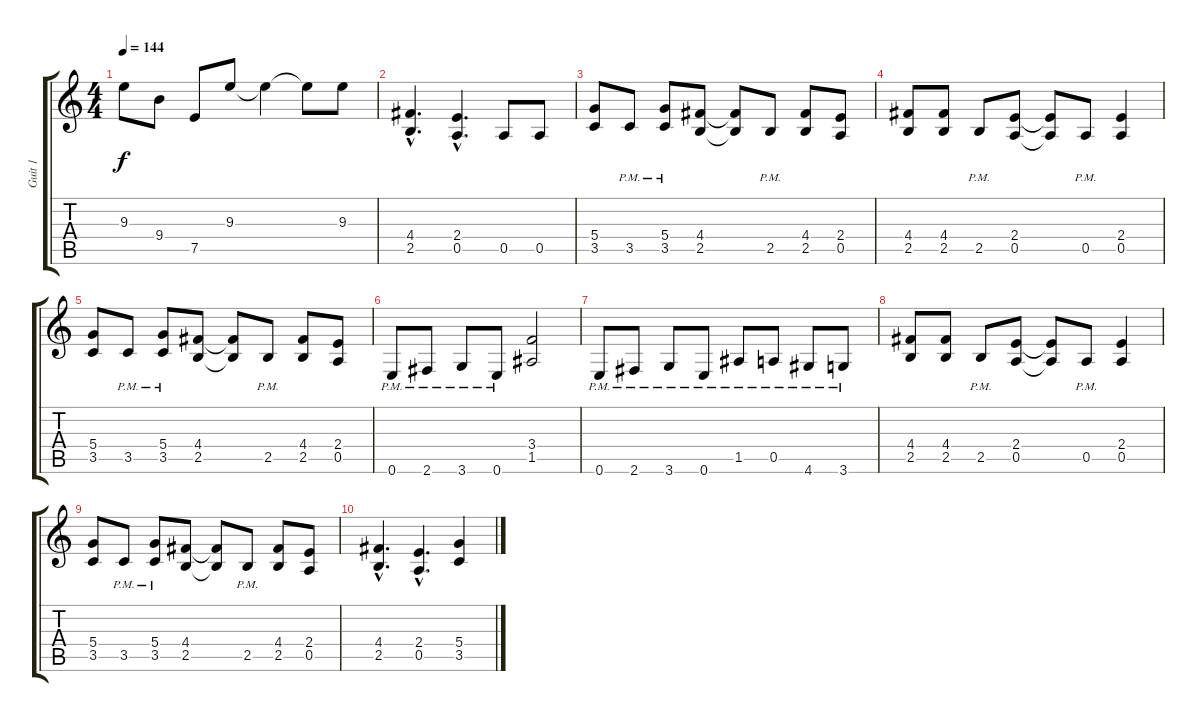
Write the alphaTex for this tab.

\track ("Guit 1" "Guit 1") {instrument overdrivenguitar}
\staff {score tabs}
\tuning (E4 B3 G3 D3 A2 E2) {hide}
\ts (4 4)
\tempo 144
\clef g2
\ks c
9.3.8{dy f} 9.4.8 7.5.8 9.3.8 9.3{t}.4 9.3{t}.8 9.3.8 |
(4.4{hac} 2.5{hac}).4{d instrument overdrivenguitar} (2.4{hac} 0.5{hac}).4{d} 0.5.8 0.5.8 |
(5.4 3.5).8 3.5{pm}.8 (5.4{pm} 3.5{pm}).8 (4.4 2.5).8 (4.4{t} 2.5{t}).8 2.5{pm}.8 (4.4 2.5).8 (2.4 0.5).8 |
(4.4 2.5).8 (4.4 2.5).8 2.5{pm}.8 (2.4 0.5).8 (2.4{t} 0.5{t}).8 0.5{pm}.8 (2.4 0.5).4 |
(5.4 3.5).8 3.5{pm}.8 (5.4{pm} 3.5{pm}).8 (4.4 2.5).8 (4.4{t} 2.5{t}).8 2.5{pm}.8 (4.4 2.5).8 (2.4 0.5).8 |
0.6{pm}.8 2.6{pm}.8 3.6{pm}.8 0.6{pm}.8 (3.4 1.5).2 |
0.6{pm}.8 2.6{pm}.8 3.6{pm}.8 0.6{pm}.8 1.5{pm}.8 0.5{pm}.8 4.6{pm}.8 3.6{pm}.8 |
(4.4 2.5).8 (4.4 2.5).8 2.5{pm}.8 (2.4 0.5).8 (2.4{t} 0.5{t}).8 0.5{pm}.8 (2.4 0.5).4 |
(5.4 3.5).8 3.5{pm}.8 (5.4{pm} 3.5{pm}).8 (4.4 2.5).8 (4.4{t} 2.5{t}).8 2.5{pm}.8 (4.4 2.5).8 (2.4 0.5).8 |
(4.4{hac} 2.5{hac}).4{d} (2.4{hac} 0.5{hac}).4{d} (5.4 3.5).4
